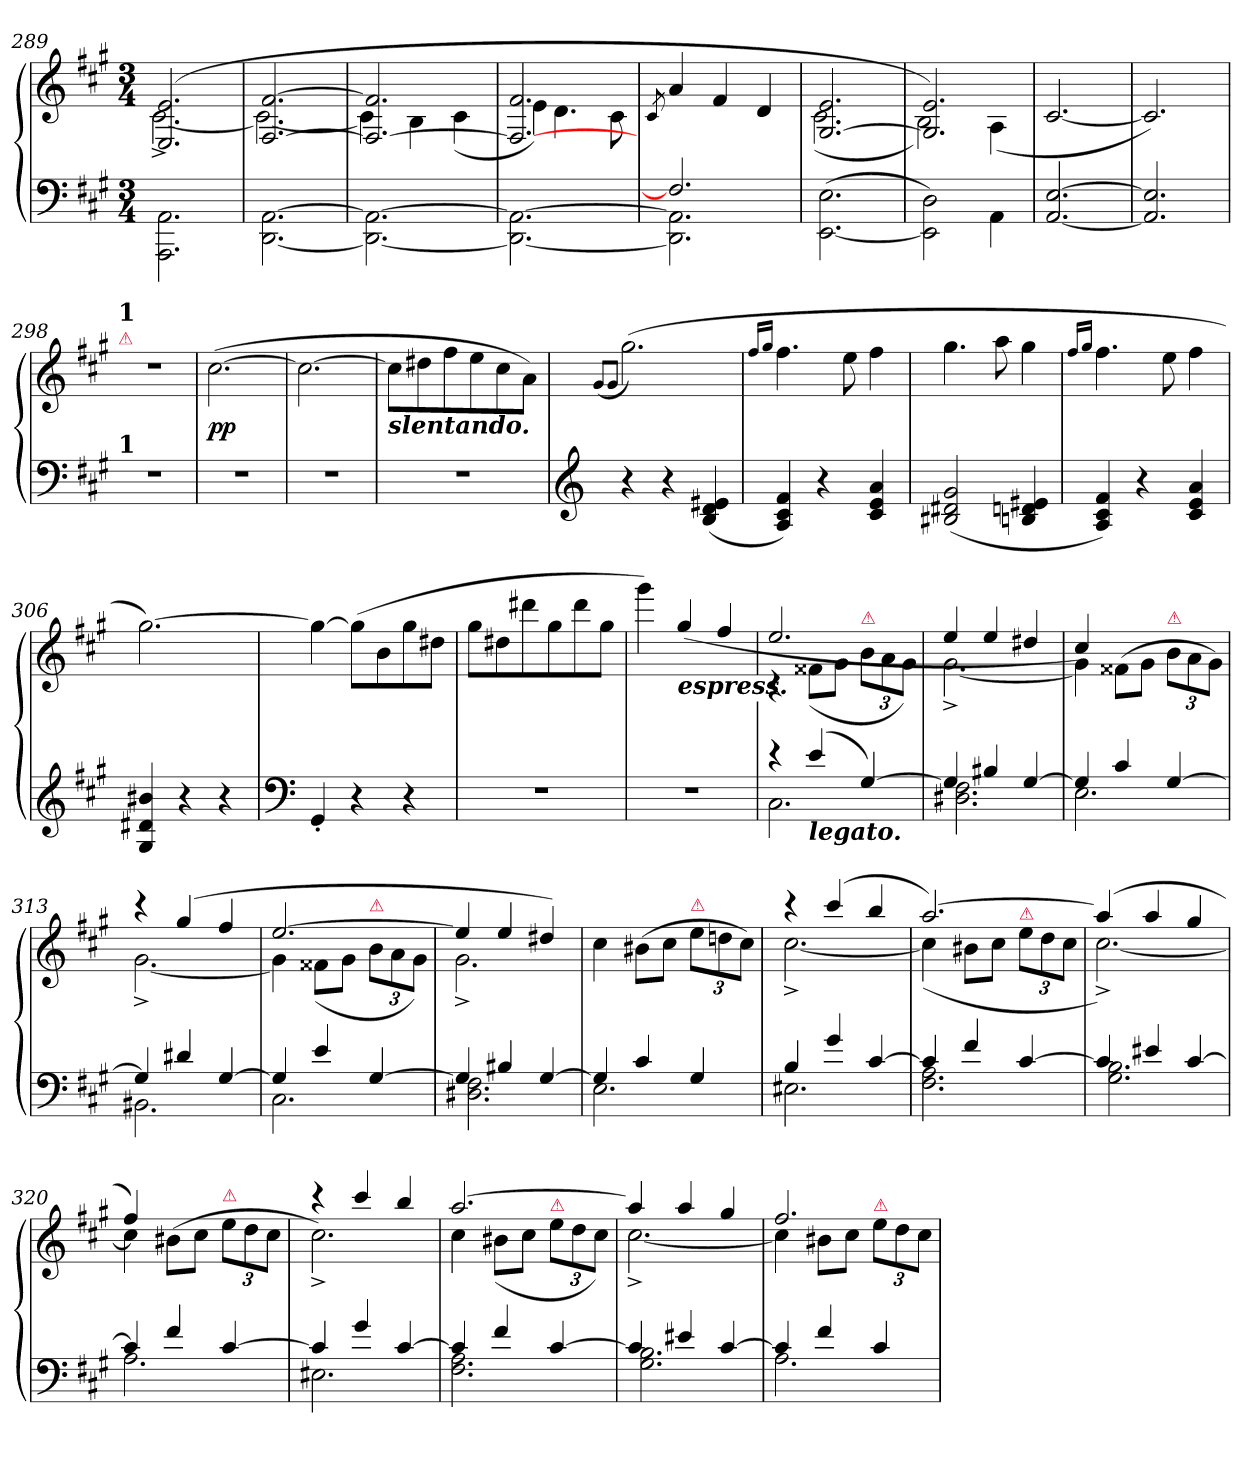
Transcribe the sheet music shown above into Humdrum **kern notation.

**kern	**kern	**dynam
*part1	*part1	*part1
*staff2	*staff1	*staff1/2
*clefF4	*clefG2	*
*k[f#c#g#]	*k[f#c#g#]	*
*M3/4	*M3/4	*
=289	=289	=289
*	*^	*
2.AAA\ 2.AA\	(>2.E/ 2.e/	[>2.c#^<\	.
=290	=290	=290	=290
[>2.DD\ [>2.AA\	[>2.F#/ [2.f#/	2.c#\_	.
=291	=291	=291	=291
2.DD_>\ 2.AA_>\	2.F#_>/ 2.f#]/	4c#\]	.
.	.	4B\	.
.	.	(>4c#\	.
=292	=292	=292	=292
2.DD_\ 2.AA_\	2.F#_>/ 2.f#/	4e\)	.
.	.	4.d\	.
.	.	8c#\	.
*	*v	*v	*
=293	=293	=293
.	8qc#/	.
*^	*	*
2.F#/]	2.DD]\ 2.AA]\	4a/	.
.	.	4f#/	.
.	.	4d/	.
*v	*v	*	*
=294	=294	=294
*	*^	*
(>[2.EE\ 2.E\	[2.G#/ 2.e/	(<2.c#\	.
=295	=295	=295	=295
2EE]\ 2D\)	2.G#]/ 2.e/)	2B)	.
4AA\	.	(>4A	.
*	*v	*v	*
=296	=296	=296
[2.AA [2.E	[2.c#	.
=297	=297	=297
2.AA] 2.E]	2.c#])	.
=298	=298	=298
!	!LO:TX:a:color=crimson:t=⚠	!
!	!LO:TX:a:B:t=1	!
!LO:TX:a:B:t=1	!	!
2.rF	2.rdd	.
=299	=299	=299
2.rF	(>[>2.cc#	pp
=300	=300	=300
2.rF	2.cc#_	.
=301	=301	=301
!	!LO:TX:b:Bi:t=slentando.	!
2.rF	8cc#L]	.
.	8dd#X	.
.	8ff#	.
.	8ee	.
.	8cc#	.
.	8aJ)	.
=302	=302	=302
*clefG2	*	*
.	(>8qqg#/L	.
.	8qqg#/J	.
4r	(>2.gg#)	.
4r	.	.
(>4B 4d 4e#X	.	.
=303	=303	=303
.	16qqff#/LL	.
.	16qqgg#/JJ	.
4A 4c# 4f#)	4.ff#	.
4r	.	.
.	8ee	.
4c# 4e 4a	4ff#	.
=304	=304	=304
(>2B#X 2d#X 2g#	4.gg#	.
.	8aa	.
4Bn 4dn 4e#X	4gg#	.
=305	=305	=305
.	16qqff#/LL	.
.	16qqgg#/JJ	.
4A 4c# 4f#)	4.ff#	.
4r	.	.
.	8ee	.
4c# 4e 4a	4ff#	.
=306	=306	=306
4G# 4d#X 4b#X	[>2.gg#)	.
4r	.	.
4r	.	.
=307	=307	=307
*clefF4	*	*
4GG#'	4gg#_	.
4r	(>8gg#!\L]	.
.	8b!	.
4r	8gg#!	.
.	8dd#X!J	.
=308	=308	=308
2.rF	8gg#!\L	.
.	8dd#X!	.
.	8ddd#X!	.
.	8gg#!	.
.	8ddd#!	.
.	8gg#!J	.
=309	=309	=309
2.rF	4ggg#!)	.
!	!LO:TX:b:Bi:t=espress.	!
.	(>4gg#/	.
.	4ff#/	.
=310	=310	=310
*^	*^	*
4re	2.C#	2.ee	4rc	.
!LO:TX:b:Bi:t=legato.	!	!	!	!
(<4e	.	.	(>8f##XL	.
.	.	.	8g#J	.
!	!	!	!LO:TX:a:color=crimson:t=⚠	!
[4G#)	.	.	12bL	.
.	.	.	12a	.
.	.	.	12g#J)	.
=311	=311	=311	=311	=311
4G#]	2.D#X 2.F#	4ee	[2.g#^	.
4B#X	.	4ee	.	.
[4G#	.	4dd#X	.	.
=312	=312	=312	=312	=312
4G#]	2.E	4cc#)	4g#]	.
4c#	.	2rcccyy	(>8f##X\L	.
.	.	.	8g#J	.
!	!	!	!LO:TX:a:color=crimson:t=⚠	!
[4G#	.	.	12b\L	.
.	.	.	12a	.
.	.	.	12g#J)	.
=313	=313	=313	=313	=313
4G#]	2.BB#X	4rccc	[2.g#^	.
4d#X	.	(>4gg#	.	.
[4G#	.	4ff#	.	.
=314	=314	=314	=314	=314
4G#]	2.C#	[2.ee	4g#]	.
4e	.	.	(>8f##XL	.
.	.	.	8g#J	.
!	!	!	!LO:TX:a:color=crimson:t=⚠	!
[4G#	.	.	12bL	.
.	.	.	12a	.
.	.	.	12g#J)	.
=315	=315	=315	=315	=315
4G#]	2.D#X 2.F#	4ee]	2.g#^	.
4B#X	.	4ee	.	.
[4G#	.	4dd#X)	.	.
*	*	*v	*v	*
=316	=316	=316	=316
4G#]	2.E	4cc#	.
4c#	.	(>8b#XL	.
.	.	8cc#J	.
!	!	!LO:TX:a:color=crimson:t=⚠	!
4G#	.	12eeL	.
.	.	12ddn	.
.	.	12cc#J)	.
=317	=317	=317	=317
*	*	*^	*
4B	2.E#X	4rccc	[2.cc#^	.
4g#	.	(>4ccc#	.	.
[4c#	.	4bb	.	.
=318	=318	=318	=318	=318
4c#]	2.F# 2.A	[2.aa)	(>4cc#]	.
4f#	.	.	8b#XL	.
.	.	.	8cc#J	.
!	!	!	!LO:TX:a:color=crimson:t=⚠	!
[4c#	.	.	12eeL	.
.	.	.	12dd	.
.	.	.	12cc#J	.
=319	=319	=319	=319	=319
4c#]	2.G# 2.B	(>4aa]	[2.cc#^)	.
4e#X	.	4aa	.	.
[4c#	.	4gg#	.	.
=320	=320	=320	=320	=320
4c#]	2.A	4ff#)	4cc#]	.
4f#	.	2rcccyy	(>8b#XL	.
.	.	.	8cc#J	.
!	!	!	!LO:TX:a:color=crimson:t=⚠	!
[4c#	.	.	12eeL	.
.	.	.	12dd	.
.	.	.	12cc#J	.
=321	=321	=321	=321	=321
4c#]	2.E#X	4rccc	2.cc#^)	.
4g#	.	4ccc#	.	.
[4c#	.	4bb	.	.
=322	=322	=322	=322	=322
4c#]	2.F# 2.A	[2.aa	4cc#	.
4f#	.	.	(>8b#XL	.
.	.	.	8cc#J	.
!	!	!	!LO:TX:a:color=crimson:t=⚠	!
[4c#	.	.	12eeL	.
.	.	.	12dd	.
.	.	.	12cc#J)	.
=323	=323	=323	=323	=323
4c#]	2.G# 2.B	4aa]	[2.cc#^	.
4e#X	.	4aa	.	.
[4c#	.	4gg#	.	.
=324	=324	=324	=324	=324
4c#]	2.A	2.ff#	4cc#]	.
4f#	.	.	8b#XL	.
.	.	.	8cc#J	.
!	!	!	!LO:TX:a:color=crimson:t=⚠	!
4c#	.	.	12eeL	.
.	.	.	12dd	.
.	.	.	12cc#J	.
*v	*v	*	*	*
*	*v	*v	*
=	=	=
*-	*-	*-
